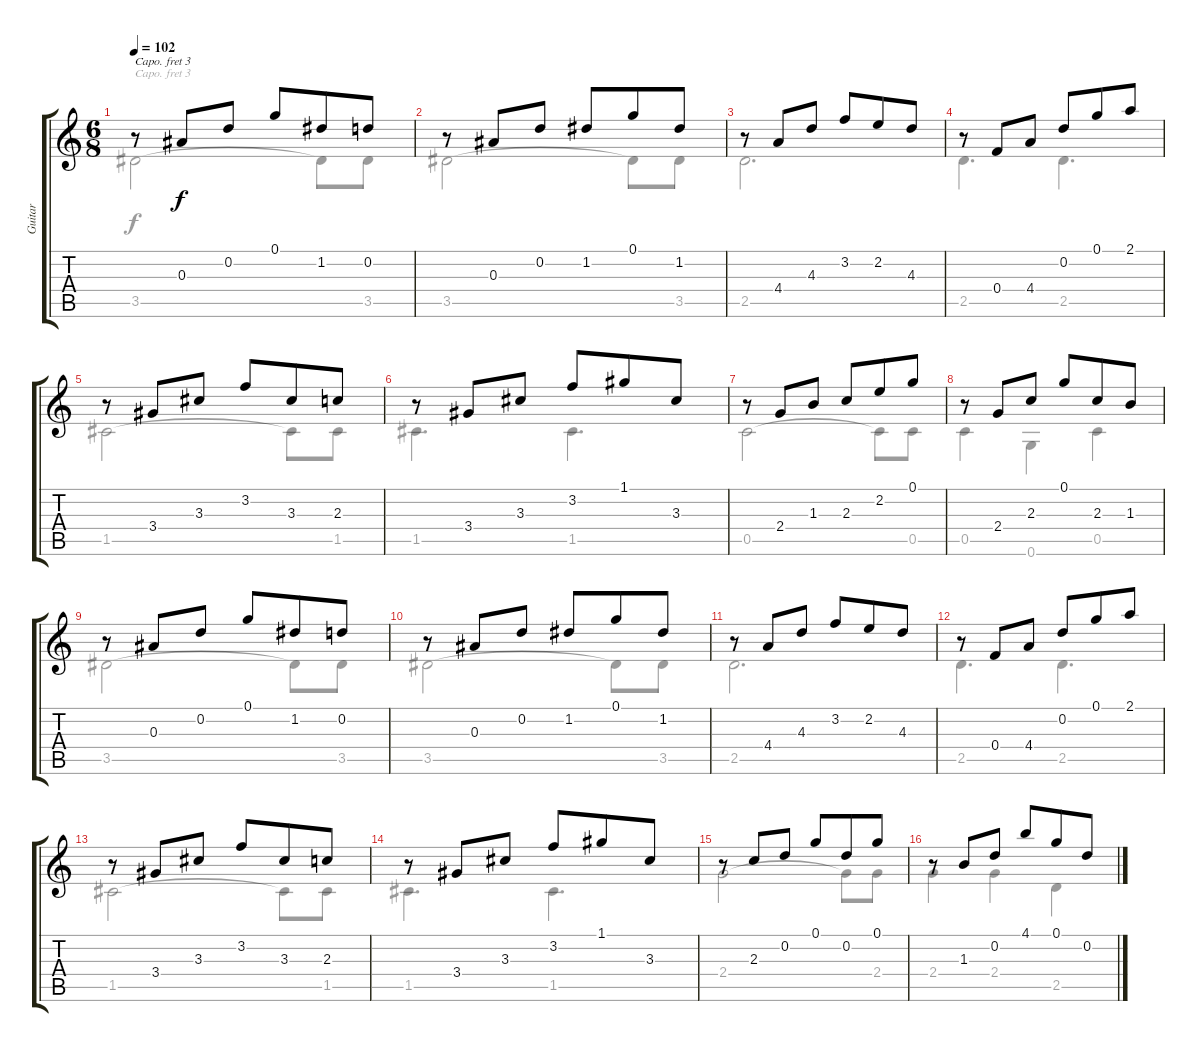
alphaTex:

\track ("Guitar" "Guitar") {instrument acousticguitarnylon}
\staff {score tabs}
\capo 3
\tuning (E4 B3 G3 D3 A2 E2) {hide}
\voice
\ts (6 8)
\tempo 102
\clef g2
\ks c
r.8{dy f} 0.3.8 0.2.8 0.1.8 1.2.8 0.2.8 |
r.8 0.3.8 0.2.8 1.2.8 0.1.8 1.2.8 |
r.8 4.4.8 4.3.8 3.2.8 2.2.8 4.3.8 |
r.8 0.4.8 4.4.8 0.2.8 0.1.8 2.1.8 |
r.8 3.4.8 3.3.8 3.2.8 3.3.8 2.3.8 |
r.8 3.4.8 3.3.8 3.2.8 1.1.8 3.3.8 |
r.8 2.4.8 1.3.8 2.3.8 2.2.8 0.1.8 |
r.8 2.4.8 2.3.8 0.1.8 2.3.8 1.3.8 |
r.8 0.3.8 0.2.8 0.1.8 1.2.8 0.2.8 |
r.8 0.3.8 0.2.8 1.2.8 0.1.8 1.2.8 |
r.8 4.4.8 4.3.8 3.2.8 2.2.8 4.3.8 |
r.8 0.4.8 4.4.8 0.2.8 0.1.8 2.1.8 |
r.8 3.4.8 3.3.8 3.2.8 3.3.8 2.3.8 |
r.8 3.4.8 3.3.8 3.2.8 1.1.8 3.3.8 |
r.8 2.3.8 0.2.8 0.1.8 0.2.8 0.1.8 |
r.8 1.3.8 0.2.8 4.1.8 0.1.8 0.2.8
\voice
\clef g2
\ottava regular
\simile none
\ks c
3.5.2{dy f} 3.5{t}.8 3.5.8 |
3.5.2 3.5{t}.8 3.5.8 |
2.5.2{d} |
2.5.4{d} 2.5.4{d} |
1.5.2 1.5{t}.8 1.5.8 |
1.5.4{d} 1.5.4{d} |
0.5.2 0.5{t}.8 0.5.8 |
0.5.4 0.6.4 0.5.4 |
3.5.2 3.5{t}.8 3.5.8 |
3.5.2 3.5{t}.8 3.5.8 |
2.5.2{d} |
2.5.4{d} 2.5.4{d} |
1.5.2 1.5{t}.8 1.5.8 |
1.5.4{d} 1.5.4{d} |
2.4.2 2.4{t}.8 2.4.8 |
2.4.4 2.4.4 2.5.4
